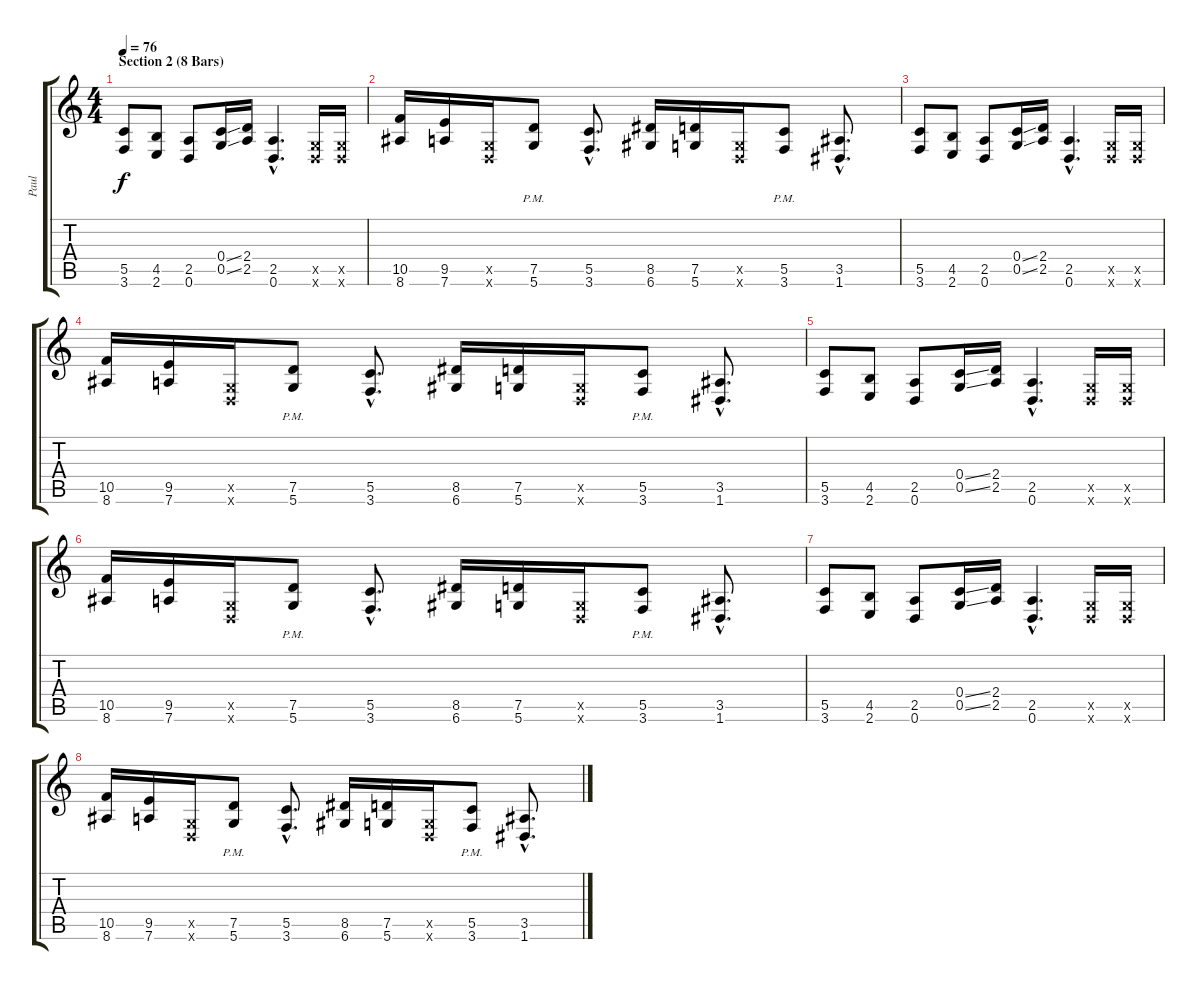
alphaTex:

\track ("Paul" "Paul") {instrument distortionguitar}
\staff {score tabs}
\tuning (D4 A3 F3 C3 G2 D2) {hide}
\ts (4 4)
\section ("" "Section 2 (8 Bars)")
\tempo 76
\clef g2
\ks c
(5.5 3.6).8{dy f} (4.5 2.6).8 (2.5 0.6).8 (0.4{ss} 0.5{ss}).16 (2.4 2.5).16 (2.5{hac} 0.6{hac}).4{d} (0.5{x} 0.6{x}).16 (0.5{x} 0.6{x}).16 |
(10.5 8.6).16 (9.5 7.6).16 (0.5{x} 0.6{x}).16 (7.5{pm} 5.6{pm}).8 (5.5{hac} 3.6{hac}).8{d} (8.5 6.6).16 (7.5 5.6).16 (0.5{x} 0.6{x}).16 (5.5{pm} 3.6{pm}).8 (3.5{hac} 1.6{hac}).8{d} |
(5.5 3.6).8 (4.5 2.6).8 (2.5 0.6).8 (0.4{ss} 0.5{ss}).16 (2.4 2.5).16 (2.5{hac} 0.6{hac}).4{d} (0.5{x} 0.6{x}).16 (0.5{x} 0.6{x}).16 |
(10.5 8.6).16 (9.5 7.6).16 (0.5{x} 0.6{x}).16 (7.5{pm} 5.6{pm}).8 (5.5{hac} 3.6{hac}).8{d} (8.5 6.6).16 (7.5 5.6).16 (0.5{x} 0.6{x}).16 (5.5{pm} 3.6{pm}).8 (3.5{hac} 1.6{hac}).8{d} |
(5.5 3.6).8 (4.5 2.6).8 (2.5 0.6).8 (0.4{ss} 0.5{ss}).16 (2.4 2.5).16 (2.5{hac} 0.6{hac}).4{d} (0.5{x} 0.6{x}).16 (0.5{x} 0.6{x}).16 |
(10.5 8.6).16 (9.5 7.6).16 (0.5{x} 0.6{x}).16 (7.5{pm} 5.6{pm}).8 (5.5{hac} 3.6{hac}).8{d} (8.5 6.6).16 (7.5 5.6).16 (0.5{x} 0.6{x}).16 (5.5{pm} 3.6{pm}).8 (3.5{hac} 1.6{hac}).8{d} |
(5.5 3.6).8 (4.5 2.6).8 (2.5 0.6).8 (0.4{ss} 0.5{ss}).16 (2.4 2.5).16 (2.5{hac} 0.6{hac}).4{d} (0.5{x} 0.6{x}).16 (0.5{x} 0.6{x}).16 |
(10.5 8.6).16 (9.5 7.6).16 (0.5{x} 0.6{x}).16 (7.5{pm} 5.6{pm}).8 (5.5{hac} 3.6{hac}).8{d} (8.5 6.6).16 (7.5 5.6).16 (0.5{x} 0.6{x}).16 (5.5{pm} 3.6{pm}).8 (3.5{hac} 1.6{hac}).8{d}
